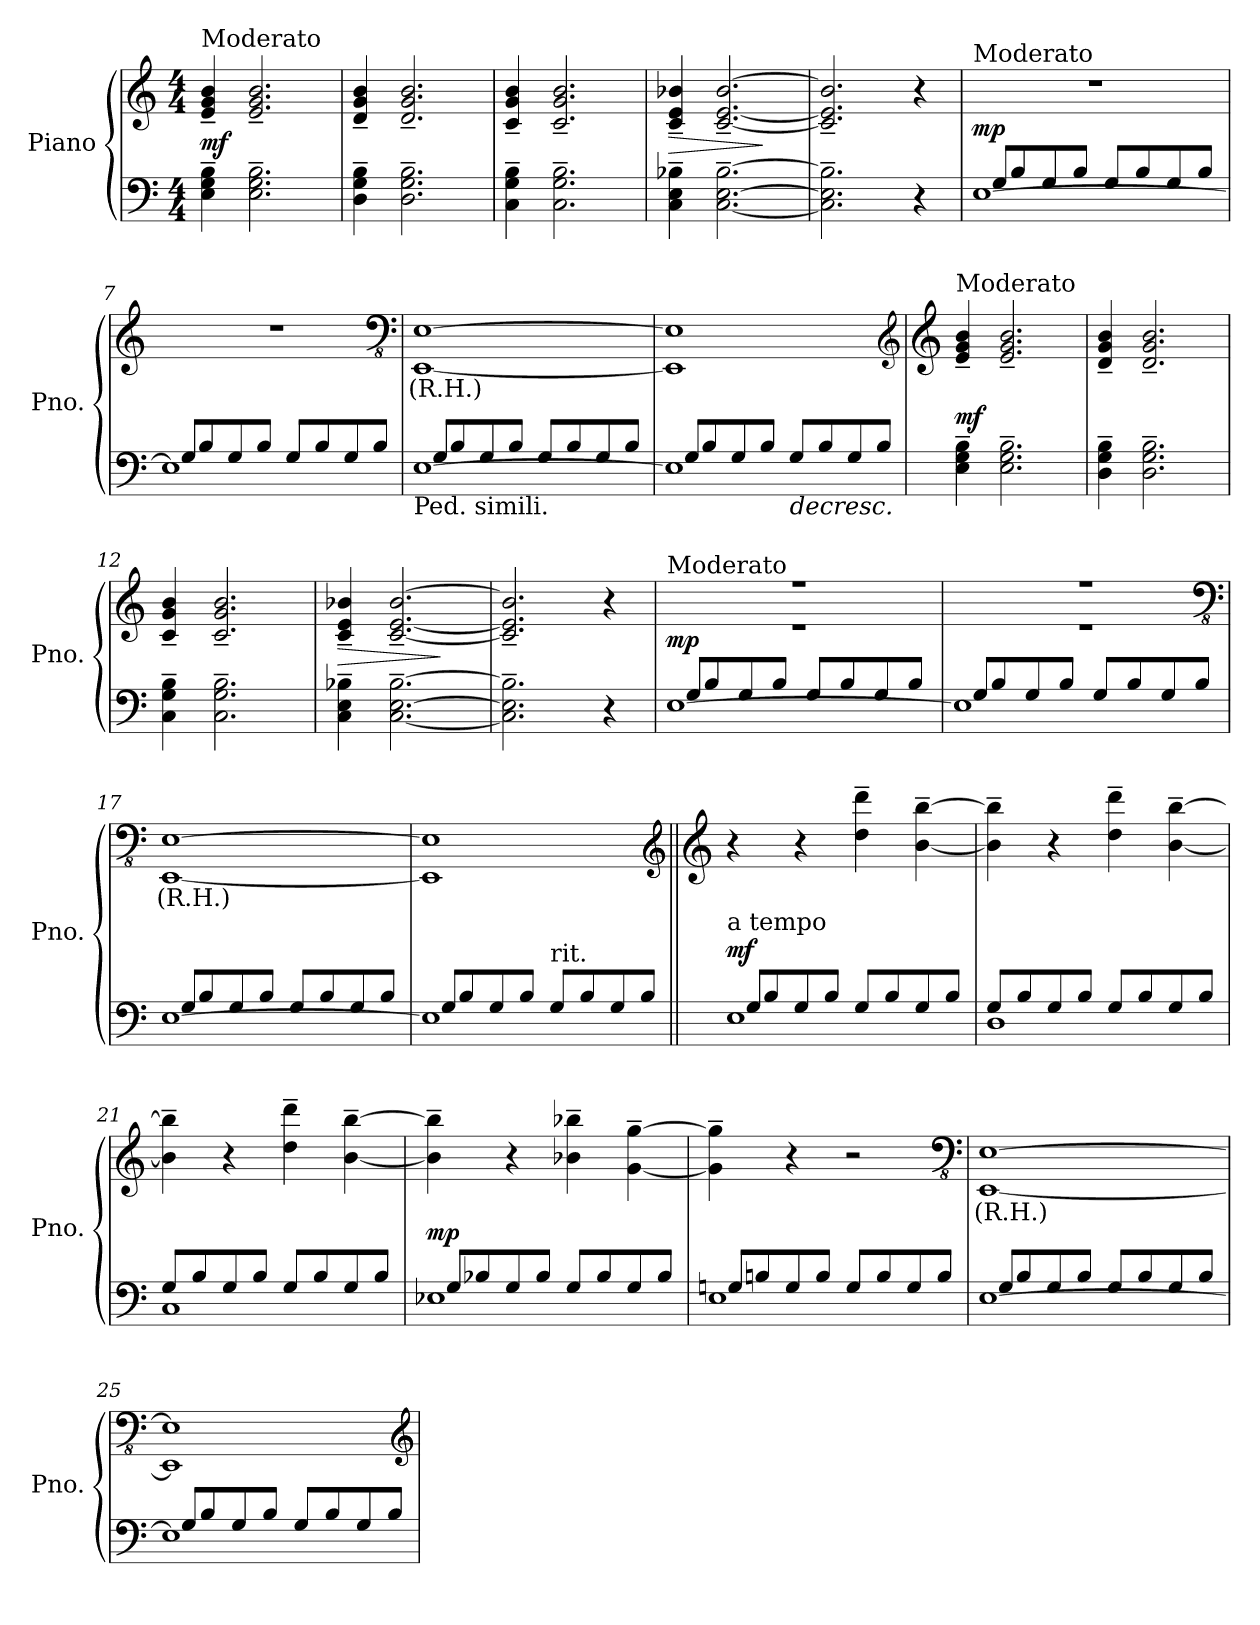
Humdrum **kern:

**kern	**kern	**text	**dynam
*part1	*part1	*part1	*part1
*staff2	*staff1	*staff1	*staff1/2
*I"Piano	*	*	*
*I'Pno.	*	*	*
*clefF4	*clefG2	*	*
*k[]	*k[]	*	*
*C:	*C:	*	*
*M4/4	*M4/4	*	*
=1	=1	=1	=1
!	!LO:TX:a:t=Moderato	!	!
!	!	!	!LO:DY:a=2
4E\~ 4G\~ 4B\~	4e/~ 4g/~ 4b/~	.	mf
2.E\~ 2.G\~ 2.B\~	2.e/~ 2.g/~ 2.b/~	.	.
=2	=2	=2	=2
4D\~ 4G\~ 4B\~	4d/~ 4g/~ 4b/~	.	.
2.D\~ 2.G\~ 2.B\~	2.d/~ 2.g/~ 2.b/~	.	.
=3	=3	=3	=3
4C\~ 4G\~ 4B\~	4c/~ 4g/~ 4b/~	.	.
2.C\~ 2.G\~ 2.B\~	2.c/~ 2.g/~ 2.b/~	.	.
=4	=4	=4	=4
!	!	!	!LO:HP:b
4C\~ 4E\~ 4B-X\~	4c/~ 4e/~ 4b-X/~	.	>
[2.C\~ [2.E\~ [2.B-\~	[2.c/~ [2.e/~ [2.b-/~	.	.
.	.	.	]
=5	=5	=5	=5
2.C\]~ 2.E\]~ 2.B-\]~	2.c/]~ 2.e/]~ 2.b-/]~	.	.
4r	4r	.	.
!!LO:LB:g=z
=6	=6	=6	=6
*	*MM120	*	*
*^	*	*	*
!	!	!LO:TX:a:t=Moderato	!	!
!	!	!	!	!LO:DY:a=2
[1E	8G/L	1r	.	mp
.	8B/	.	.	.
.	8G/	.	.	.
.	8B/J	.	.	.
.	8G/L	.	.	.
.	8B/	.	.	.
.	8G/	.	.	.
.	8B/J	.	.	.
=7	=7	=7	=7	=7
1E]	8G/L	1r	.	.
.	8B/	.	.	.
.	8G/	.	.	.
.	8B/J	.	.	.
.	8G/L	.	.	.
.	8B/	.	.	.
.	8G/	.	.	.
.	8B/J	.	.	.
*	*	*clefFv4	*	*
=8	=8	=8	=8	=8
!LO:TX:b:t=Ped. simili.	!	!	!	!
[1E	8G/L	[1EEE [1EE	(R.H.)	.
.	8B/	.	.	.
.	8G/	.	.	.
.	8B/J	.	.	.
.	8G/L	.	.	.
.	8B/	.	.	.
.	8G/	.	.	.
.	8B/J	.	.	.
=9	=9	=9	=9	=9
1E]	8G/L	1EEE] 1EE]	.	.
.	8B/	.	.	.
.	8G/	.	.	.
.	8B/J	.	.	.
!	!	!	!	!LO:HP:b=2
.	8G/L	.	.	>
.	8B/	.	.	.
.	8G/	.	.	.
.	8B/J	.	.	.
*v	*v	*	*	*
*	*clefG2	*	*
!!LO:LB:g=z
=10	=10	=10	=10
*	*clefG2	*	*
*^	*	*	*
!	!	!LO:TX:a:t=Moderato	!	!
!LO:TX:a:t=a tempo	!	!	!	!
!	!	!	!	!LO:DY:a=2
*v	*v	*	*	*
4E\~ 4G\~ 4B\~	4e/~ 4g/~ 4b/~	.	mf
2.E\~ 2.G\~ 2.B\~	2.e/~ 2.g/~ 2.b/~	.	.
=11	=11	=11	=11
4D\~ 4G\~ 4B\~	4d/~ 4g/~ 4b/~	.	.
2.D\~ 2.G\~ 2.B\~	2.d/~ 2.g/~ 2.b/~	.	.
=12	=12	=12	=12
4C\~ 4G\~ 4B\~	4c/~ 4g/~ 4b/~	.	.
2.C\~ 2.G\~ 2.B\~	2.c/~ 2.g/~ 2.b/~	.	.
=13	=13	=13	=13
!	!	!	!LO:HP:b
4C\~ 4E\~ 4B-X\~	4c/~ 4e/~ 4b-X/~	.	>
[2.C\~ [2.E\~ [2.B-\~	[2.c/~ [2.e/~ [2.b-/~	.	.
.	.	.	]
=14	=14	=14	=14
2.C\]~ 2.E\]~ 2.B-\]~	2.c/]~ 2.e/]~ 2.b-/]~	.	.
4r	4r	.	.
!!LO:LB:g=z
=15	=15	=15	=15
*	*MM120	*	*
*^	*^	*	*
!	!	!LO:TX:a:t=Moderato	!	!	!
!	!	!	!	!	!LO:DY:a=2
[1E	8G/L	1r	1r	.	mp
.	8B/	.	.	.	.
.	8G/	.	.	.	.
.	8B/J	.	.	.	.
.	8G/L	.	.	.	.
.	8B/	.	.	.	.
.	8G/	.	.	.	.
.	8B/J	.	.	.	.
=16	=16	=16	=16	=16	=16
1E]	8G/L	1r	1r	.	.
.	8B/	.	.	.	.
.	8G/	.	.	.	.
.	8B/J	.	.	.	.
.	8G/L	.	.	.	.
.	8B/	.	.	.	.
.	8G/	.	.	.	.
.	8B/J	.	.	.	.
*	*	*clefFv4	*	*	*
=17	=17	=17	=17	=17	=17
[1E	8G/L	[1EE	[1EEE	(R.H.)	.
.	8B/	.	.	.	.
.	8G/	.	.	.	.
.	8B/J	.	.	.	.
.	8G/L	.	.	.	.
.	8B/	.	.	.	.
.	8G/	.	.	.	.
.	8B/J	.	.	.	.
=18	=18	=18	=18	=18	=18
1E]	8G/L	1EE]	1EEE]	.	.
.	8B/	.	.	.	.
.	8G/	.	.	.	.
.	8B/J	.	.	.	.
!	!LO:TX:a:t=rit.	!	!	!	!
.	8G/L	.	.	.	.
.	8B/	.	.	.	.
.	8G/	.	.	.	.
.	8B/J	.	.	.	.
*v	*v	*	*	*	*
*	*v	*v	*	*
*	*clefG2	*	*
.	.	.	]
!!LO:PB:g=z
=19||	=19||	=19||	=19||
*	*clefG2	*	*
*^	*	*	*
!LO:TX:a:t=a tempo	!	!	!	!
!	!	!	!	!LO:DY:a=2
1E	8G/L	4r	.	mf
.	8B/	.	.	.
.	8G/	4r	.	.
.	8B/J	.	.	.
.	8G/L	4dd\~ 4ddd\~	.	.
.	8B/	.	.	.
.	8G/	[4b\~ [4bb\~	.	.
.	8B/J	.	.	.
=20	=20	=20	=20	=20
1D	8G/L	4b\]~ 4bb\]~	.	.
.	8B/	.	.	.
.	8G/	4r	.	.
.	8B/J	.	.	.
.	8G/L	4dd\~ 4ddd\~	.	.
.	8B/	.	.	.
.	8G/	[4b\~ [4bb\~	.	.
.	8B/J	.	.	.
=21	=21	=21	=21	=21
1C	8G/L	4b\]~ 4bb\]~	.	.
.	8B/	.	.	.
.	8G/	4r	.	.
.	8B/J	.	.	.
.	8G/L	4dd\~ 4ddd\~	.	.
.	8B/	.	.	.
.	8G/	[4b\~ [4bb\~	.	.
.	8B/J	.	.	.
=22	=22	=22	=22	=22
!	!	!	!	!LO:DY:a=2
1E-X	8G/L	4b\]~ 4bb\]~	.	mp
.	8B-X/	.	.	.
.	8G/	4r	.	.
.	8B-/J	.	.	.
.	8G/L	4b-X\~ 4bb-X\~	.	.
.	8B-/	.	.	.
.	8G/	[4g\~ [4gg\~	.	.
.	8B-/J	.	.	.
!!LO:LB:g=z
=23	=23	=23	=23	=23
1E	8Gn/L	4g\]~ 4gg\]~	.	.
.	8Bn/	.	.	.
.	8G/	4r	.	.
.	8B/J	.	.	.
.	8G/L	2r	.	.
.	8B/	.	.	.
.	8G/	.	.	.
.	8B/J	.	.	.
*	*	*clefFv4	*	*
=24	=24	=24	=24	=24
*	*	*^	*	*
[1E	8G/L	[1EE	[1EEE	(R.H.)	.
.	8B/	.	.	.	.
.	8G/	.	.	.	.
.	8B/J	.	.	.	.
.	8G/L	.	.	.	.
.	8B/	.	.	.	.
.	8G/	.	.	.	.
.	8B/J	.	.	.	.
=25	=25	=25	=25	=25	=25
1E]	8G/L	1EE]	1EEE]	.	.
.	8B/	.	.	.	.
.	8G/	.	.	.	.
.	8B/J	.	.	.	.
.	8G/L	.	.	.	.
.	8B/	.	.	.	.
.	8G/	.	.	.	.
.	8B/J	.	.	.	.
*v	*v	*	*	*	*
*	*v	*v	*	*
*	*clefG2	*	*
=	=	=	=
*-	*-	*-	*-
